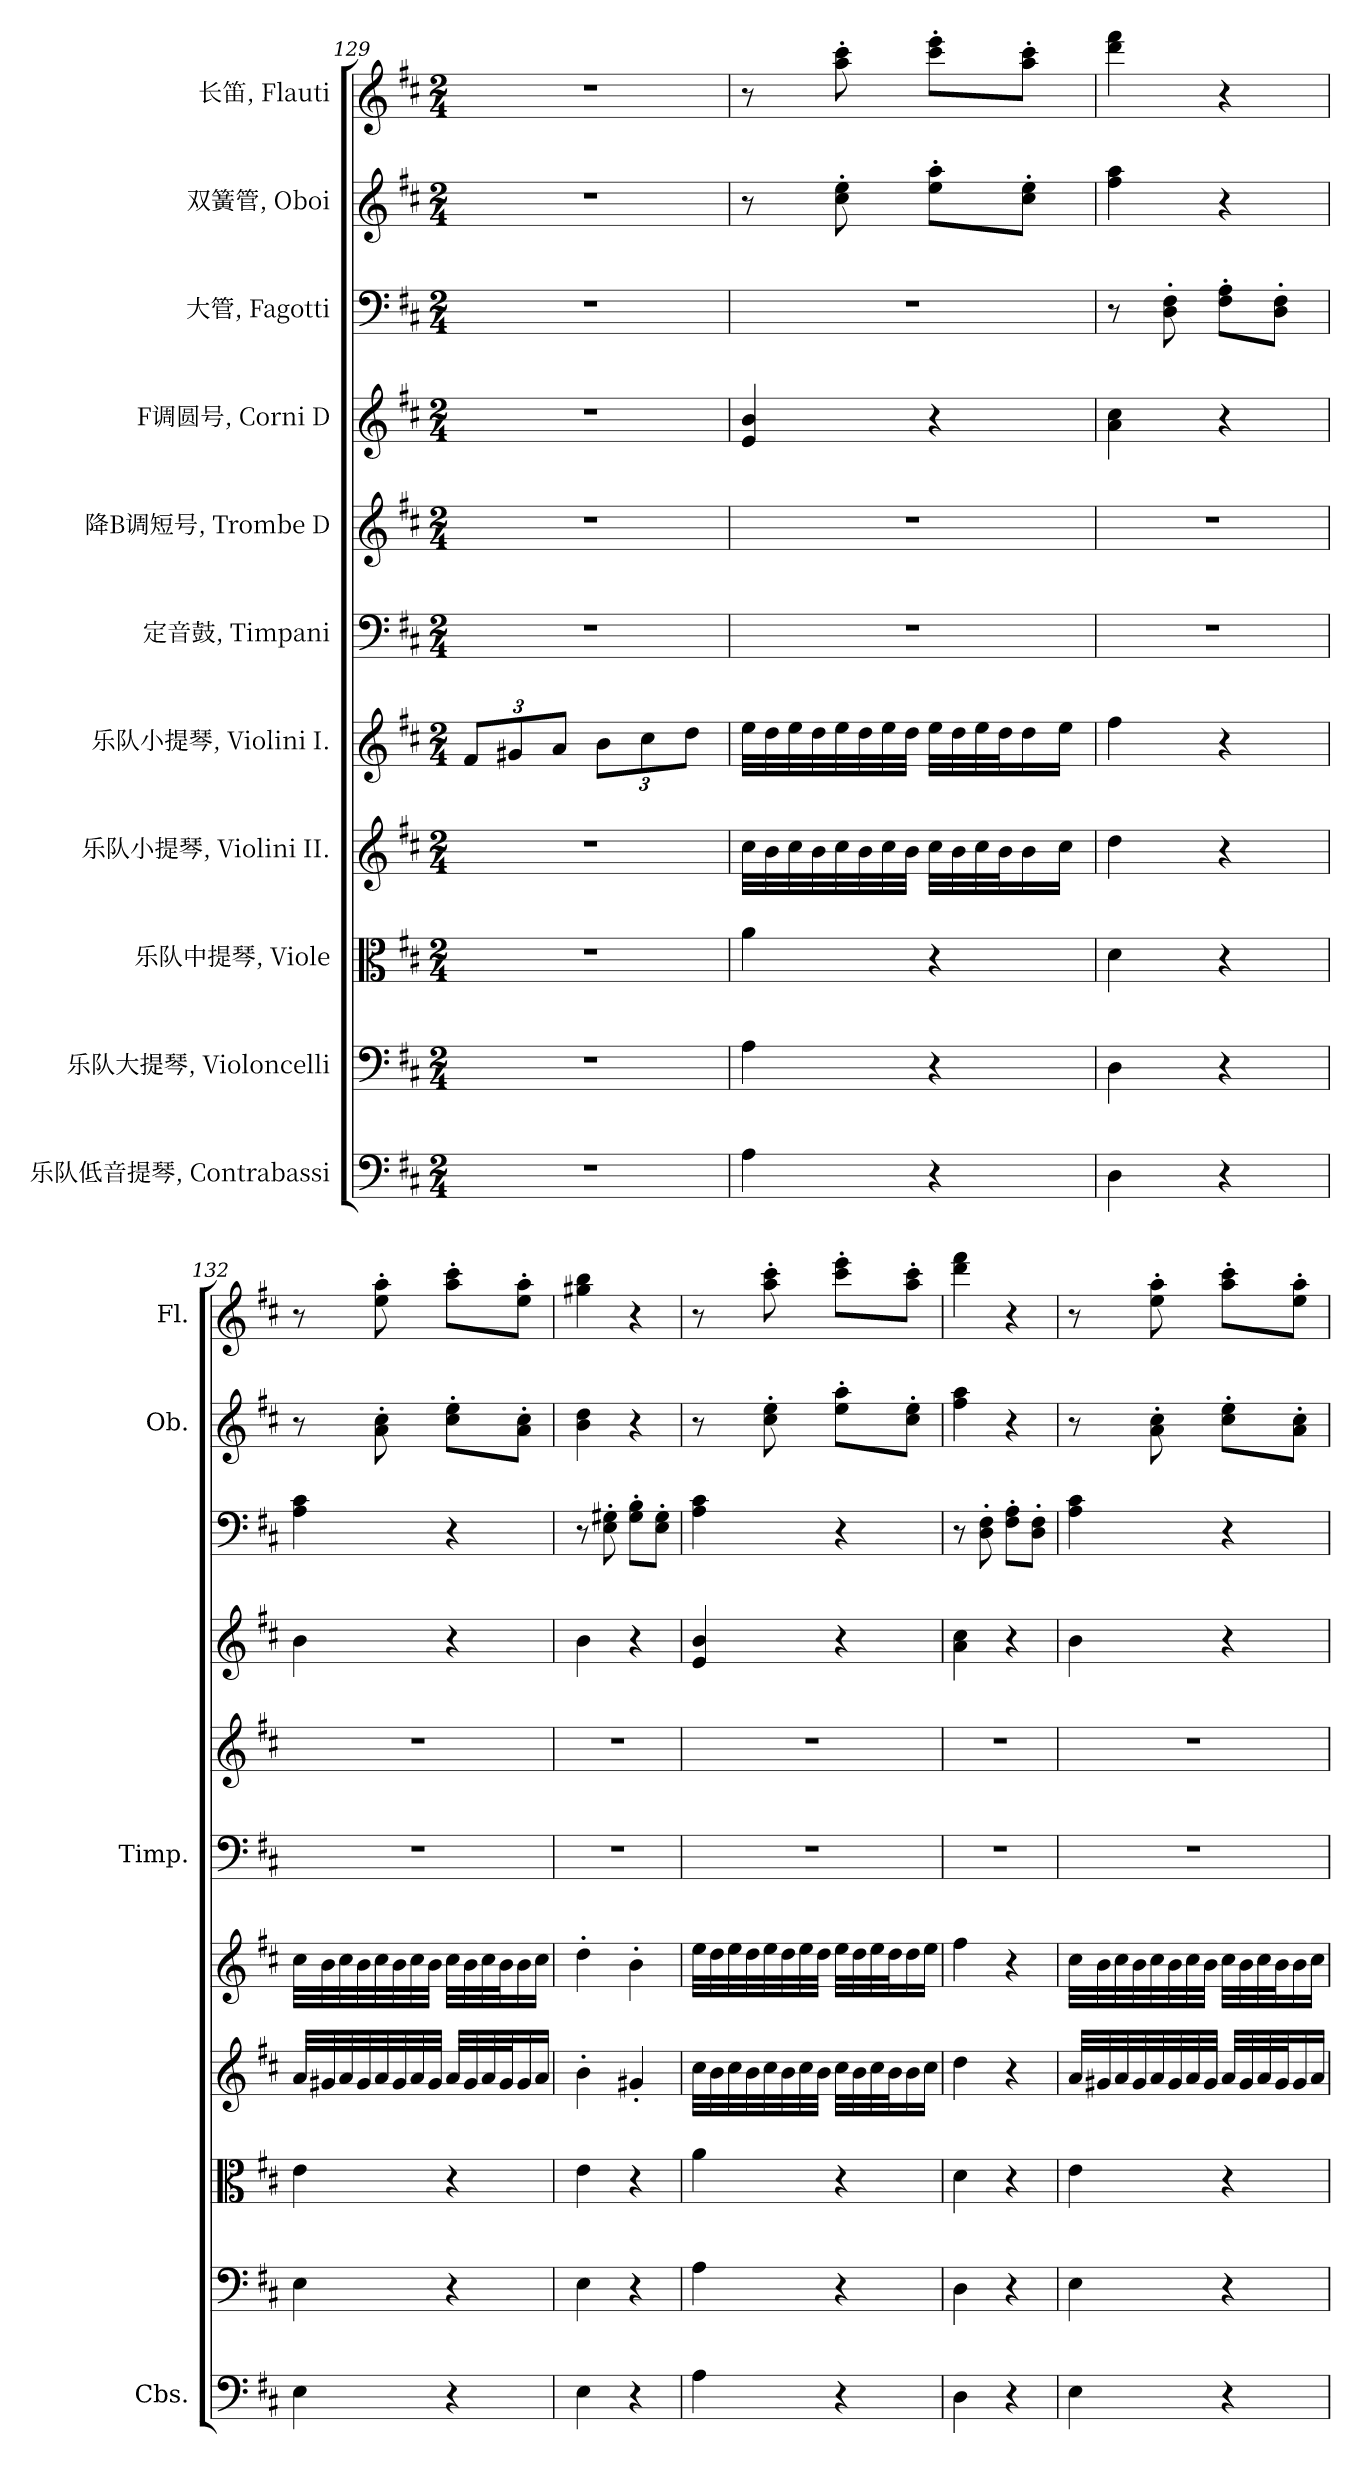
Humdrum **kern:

**kern	**kern	**kern	**kern	**kern	**kern	**kern	**kern	**kern	**kern	**kern
*part11	*part10	*part9	*part8	*part7	*part6	*part5	*part4	*part3	*part2	*part1
*staff11	*staff10	*staff9	*staff8	*staff7	*staff6	*staff5	*staff4	*staff3	*staff2	*staff1
*I"乐队低音提琴, Contrabassi	*I"乐队大提琴, Violoncelli	*I"乐队中提琴, Viole	*I"乐队小提琴, Violini II.	*I"乐队小提琴, Violini I.	*I"定音鼓, Timpani	*I"降B调短号, Trombe D	*I"F调圆号, Corni D	*I"大管, Fagotti	*I"双簧管, Oboi	*I"长笛, Flauti
*I'Cbs.	*	*	*	*	*I'Timp.	*	*	*	*I'Ob.	*I'Fl.
*clefF4	*clefF4	*clefC3	*clefG2	*clefG2	*clefF4	*clefG2	*clefG2	*clefF4	*clefG2	*clefG2
*ITrd7c12	*	*	*	*	*	*ITrd1c2	*ITrd4c7	*	*	*
*k[f#c#]	*k[f#c#]	*k[f#c#]	*k[f#c#]	*k[f#c#]	*k[f#c#]	*k[]	*k[f#]	*k[f#c#]	*k[f#c#]	*k[f#c#]
*M2/4	*M2/4	*M2/4	*M2/4	*M2/4	*M2/4	*M2/4	*M2/4	*M2/4	*M2/4	*M2/4
*	*	*	*	*Xbrackettup	*	*	*	*	*	*
=129	=129	=129	=129	=129	=129	=129	=129	=129	=129	=129
2r	2r	2r	2r	12f#/L	2r	2r	2r	2r	2r	2r
.	.	.	.	12g#X/	.	.	.	.	.	.
.	.	.	.	12a/J	.	.	.	.	.	.
.	.	.	.	12b\L	.	.	.	.	.	.
.	.	.	.	12cc#\	.	.	.	.	.	.
.	.	.	.	12dd\J	.	.	.	.	.	.
=130	=130	=130	=130	=130	=130	=130	=130	=130	=130	=130
4AA\	4A\	4a\	32cc#\LLL	32ee\LLL	2r	2r	4A/ 4e/	2r	8r	8r
.	.	.	32b\	32dd\	.	.	.	.	.	.
.	.	.	32cc#\	32ee\	.	.	.	.	.	.
.	.	.	32b\	32dd\	.	.	.	.	.	.
.	.	.	32cc#\	32ee\	.	.	.	.	8cc#\' 8ee\'	8aa\' 8ccc#\'
.	.	.	32b\	32dd\	.	.	.	.	.	.
.	.	.	32cc#\	32ee\	.	.	.	.	.	.
.	.	.	32b\JJJ	32dd\JJJ	.	.	.	.	.	.
4r	4r	4r	32cc#\LLL	32ee\LLL	.	.	4r	.	8ee\' 8aa\'L	8ccc#\' 8eee\'L
.	.	.	32b\	32dd\	.	.	.	.	.	.
.	.	.	32cc#\	32ee\	.	.	.	.	.	.
.	.	.	32b\J	32dd\J	.	.	.	.	.	.
.	.	.	16b\	16dd\	.	.	.	.	8cc#\' 8ee\'J	8aa\' 8ccc#\'J
.	.	.	16cc#\JJ	16ee\JJ	.	.	.	.	.	.
=131	=131	=131	=131	=131	=131	=131	=131	=131	=131	=131
4DD\	4D\	4d\	4dd\	4ff#\	2r	2r	4d\ 4f#\	8r	4ff#\ 4aa\	4ddd\ 4fff#\
.	.	.	.	.	.	.	.	8D\' 8F#\'	.	.
4r	4r	4r	4r	4r	.	.	4r	8F#\' 8A\'L	4r	4r
.	.	.	.	.	.	.	.	8D\' 8F#\'J	.	.
!!LO:PB:g=z
=132	=132	=132	=132	=132	=132	=132	=132	=132	=132	=132
4EE\	4E\	4e\	32a/LLL	32cc#\LLL	2r	2r	4e\	4A\ 4c#\	8r	8r
.	.	.	32g#X/	32b\	.	.	.	.	.	.
.	.	.	32a/	32cc#\	.	.	.	.	.	.
.	.	.	32g#/	32b\	.	.	.	.	.	.
.	.	.	32a/	32cc#\	.	.	.	.	8a\' 8cc#\'	8ee\' 8aa\'
.	.	.	32g#/	32b\	.	.	.	.	.	.
.	.	.	32a/	32cc#\	.	.	.	.	.	.
.	.	.	32g#/JJJ	32b\JJJ	.	.	.	.	.	.
4r	4r	4r	32a/LLL	32cc#\LLL	.	.	4r	4r	8cc#\' 8ee\'L	8aa\' 8ccc#\'L
.	.	.	32g#/	32b\	.	.	.	.	.	.
.	.	.	32a/	32cc#\	.	.	.	.	.	.
.	.	.	32g#/J	32b\J	.	.	.	.	.	.
.	.	.	16g#/	16b\	.	.	.	.	8a\' 8cc#\'J	8ee\' 8aa\'J
.	.	.	16a/JJ	16cc#\JJ	.	.	.	.	.	.
=133	=133	=133	=133	=133	=133	=133	=133	=133	=133	=133
4EE\	4E\	4e\	4b'\	4dd'\	2r	2r	4e\	8r	4b\ 4dd\	4gg#X\ 4bb\
.	.	.	.	.	.	.	.	8E\' 8G#X\'	.	.
4r	4r	4r	4g#X'/	4b'\	.	.	4r	8G#\' 8B\'L	4r	4r
.	.	.	.	.	.	.	.	8E\' 8G#\'J	.	.
=134	=134	=134	=134	=134	=134	=134	=134	=134	=134	=134
4AA\	4A\	4a\	32cc#\LLL	32ee\LLL	2r	2r	4A/ 4e/	4A\ 4c#\	8r	8r
.	.	.	32b\	32dd\	.	.	.	.	.	.
.	.	.	32cc#\	32ee\	.	.	.	.	.	.
.	.	.	32b\	32dd\	.	.	.	.	.	.
.	.	.	32cc#\	32ee\	.	.	.	.	8cc#\' 8ee\'	8aa\' 8ccc#\'
.	.	.	32b\	32dd\	.	.	.	.	.	.
.	.	.	32cc#\	32ee\	.	.	.	.	.	.
.	.	.	32b\JJJ	32dd\JJJ	.	.	.	.	.	.
4r	4r	4r	32cc#\LLL	32ee\LLL	.	.	4r	4r	8ee\' 8aa\'L	8ccc#\' 8eee\'L
.	.	.	32b\	32dd\	.	.	.	.	.	.
.	.	.	32cc#\	32ee\	.	.	.	.	.	.
.	.	.	32b\J	32dd\J	.	.	.	.	.	.
.	.	.	16b\	16dd\	.	.	.	.	8cc#\' 8ee\'J	8aa\' 8ccc#\'J
.	.	.	16cc#\JJ	16ee\JJ	.	.	.	.	.	.
=135	=135	=135	=135	=135	=135	=135	=135	=135	=135	=135
4DD\	4D\	4d\	4dd\	4ff#\	2r	2r	4d\ 4f#\	8r	4ff#\ 4aa\	4ddd\ 4fff#\
.	.	.	.	.	.	.	.	8D\' 8F#\'	.	.
4r	4r	4r	4r	4r	.	.	4r	8F#\' 8A\'L	4r	4r
.	.	.	.	.	.	.	.	8D\' 8F#\'J	.	.
!!LO:PB:g=z
=136	=136	=136	=136	=136	=136	=136	=136	=136	=136	=136
4EE\	4E\	4e\	32a/LLL	32cc#\LLL	2r	2r	4e\	4A\ 4c#\	8r	8r
.	.	.	32g#X/	32b\	.	.	.	.	.	.
.	.	.	32a/	32cc#\	.	.	.	.	.	.
.	.	.	32g#/	32b\	.	.	.	.	.	.
.	.	.	32a/	32cc#\	.	.	.	.	8a\' 8cc#\'	8ee\' 8aa\'
.	.	.	32g#/	32b\	.	.	.	.	.	.
.	.	.	32a/	32cc#\	.	.	.	.	.	.
.	.	.	32g#/JJJ	32b\JJJ	.	.	.	.	.	.
4r	4r	4r	32a/LLL	32cc#\LLL	.	.	4r	4r	8cc#\' 8ee\'L	8aa\' 8ccc#\'L
.	.	.	32g#/	32b\	.	.	.	.	.	.
.	.	.	32a/	32cc#\	.	.	.	.	.	.
.	.	.	32g#/J	32b\J	.	.	.	.	.	.
.	.	.	16g#/	16b\	.	.	.	.	8a\' 8cc#\'J	8ee\' 8aa\'J
.	.	.	16a/JJ	16cc#\JJ	.	.	.	.	.	.
=	=	=	=	=	=	=	=	=	=	=
*-	*-	*-	*-	*-	*-	*-	*-	*-	*-	*-
